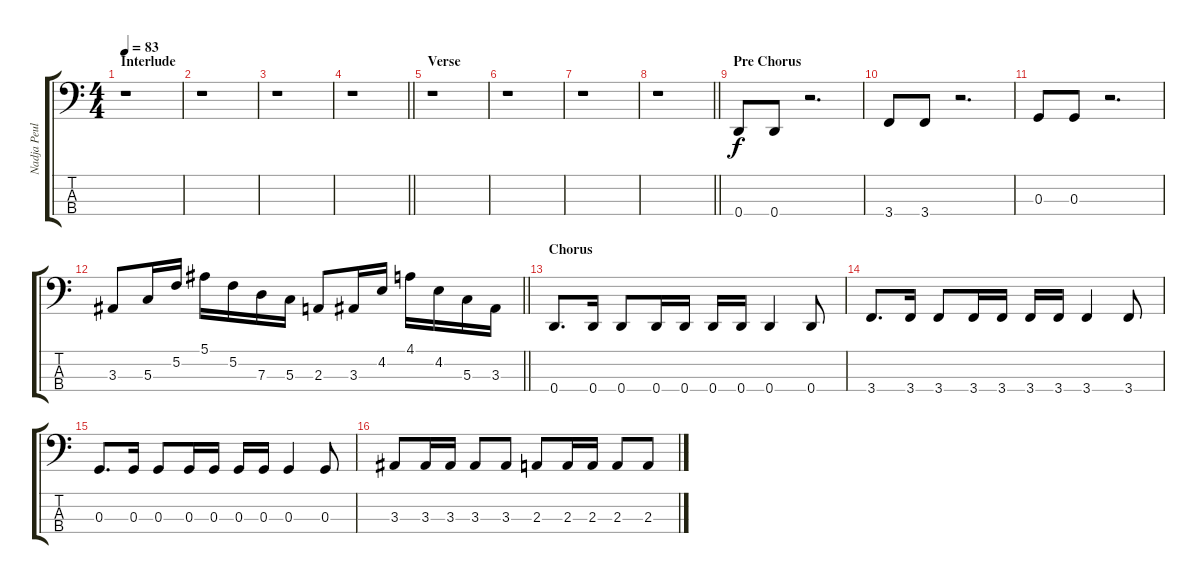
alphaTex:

\track ("Nadja Peulen" "Nadja Peul") {instrument electricbasspick}
\staff {score tabs}
\tuning (F2 C2 G1 D1) {hide}
\ts (4 4)
\section ("" "Interlude")
\tempo 83
\clef f4
\ks c
r.1{dy f} |
r.1 |
r.1 |
\barLineRight lightlight
r.1 |
\section ("" "Verse")
r.1 |
r.1 |
r.1 |
\barLineRight lightlight
r.1 |
\section ("" "Pre Chorus")
0.4.8 0.4.8 r.2{d} |
3.4.8 3.4.8 r.2{d} |
0.3.8 0.3.8 r.2{d} |
\barLineRight lightlight
3.3.8 5.3.16 5.2.16 5.1.16 5.2.16 7.3.16 5.3.16 2.3.8 3.3.16 4.2.16 4.1.16 4.2.16 5.3.16 3.3.16 |
\section ("" "Chorus")
0.4.8{d} 0.4.16 0.4.8 0.4.16 0.4.16 0.4.16 0.4.16 0.4.4 0.4.8 |
3.4.8{d} 3.4.16 3.4.8 3.4.16 3.4.16 3.4.16 3.4.16 3.4.4 3.4.8 |
0.3.8{d} 0.3.16 0.3.8 0.3.16 0.3.16 0.3.16 0.3.16 0.3.4 0.3.8 |
3.3.8 3.3.16 3.3.16 3.3.8 3.3.8 2.3.8 2.3.16 2.3.16 2.3.8 2.3.8
